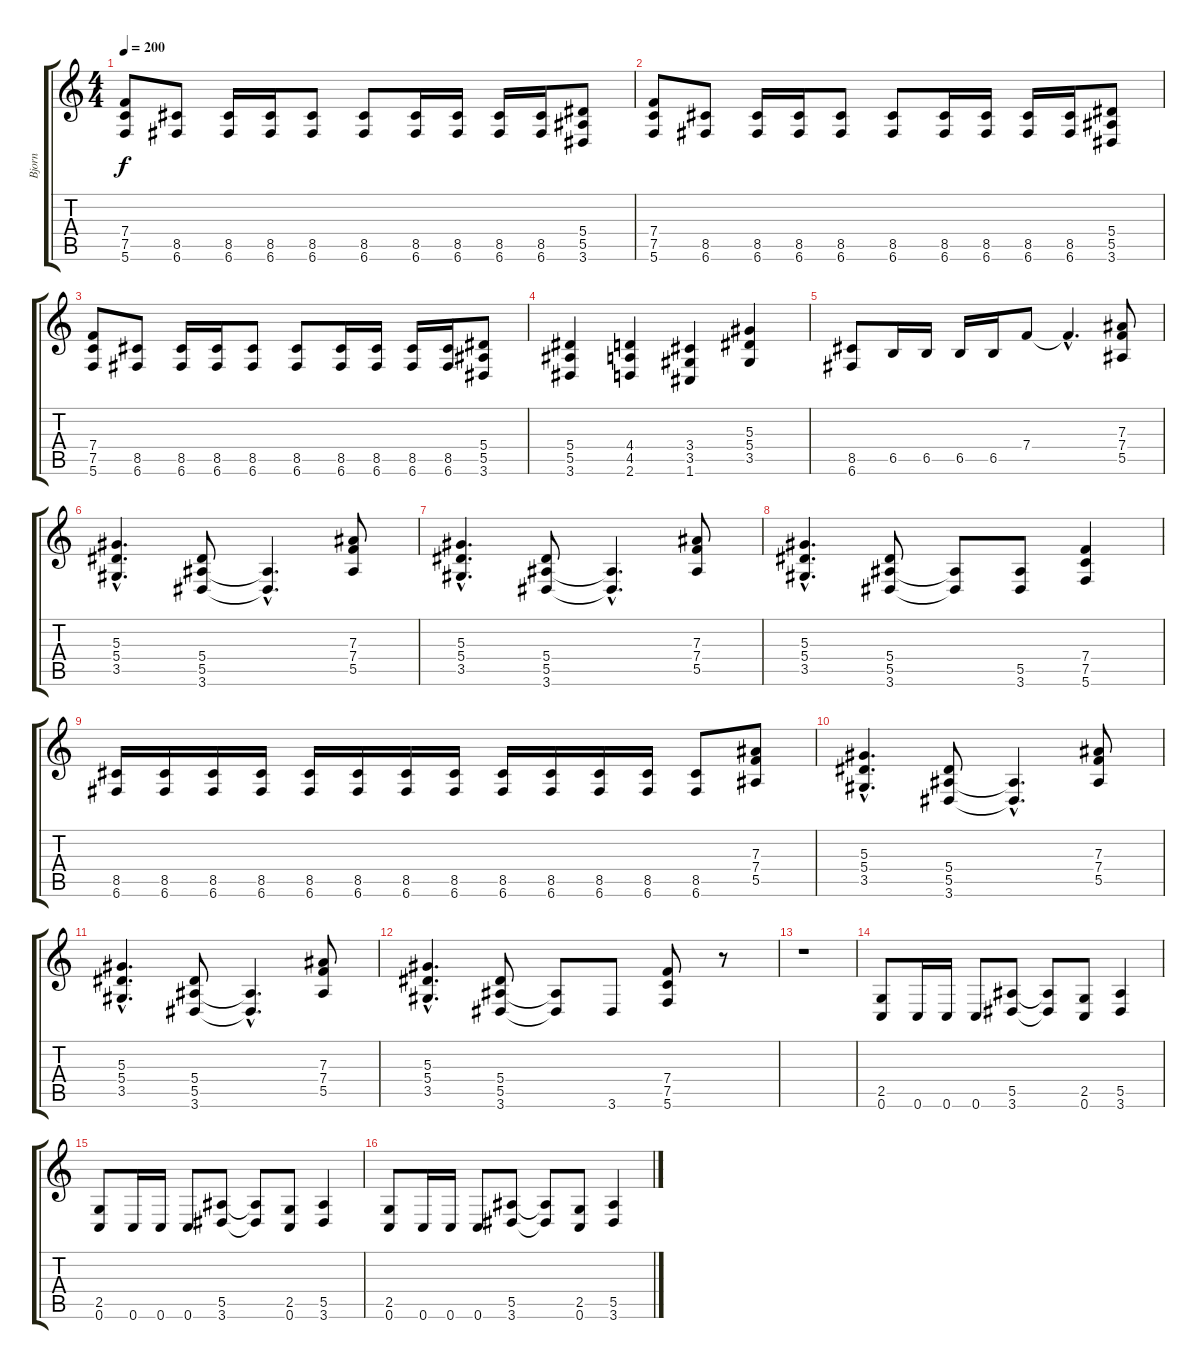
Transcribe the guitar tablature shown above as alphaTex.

\track ("Bjorn" "Bjorn") {instrument distortionguitar}
\staff {score tabs}
\tuning (C4 G3 Eb3 Bb2 F2 C2) {hide}
\ts (4 4)
\tempo 200
\clef g2
\ks c
(7.4 7.5 5.6).8{dy f} (8.5 6.6).8 (8.5 6.6).16 (8.5 6.6).16 (8.5 6.6).8 (8.5 6.6).8 (8.5 6.6).16 (8.5 6.6).16 (8.5 6.6).16 (8.5 6.6).16 (5.4 5.5 3.6).8 |
(7.4 7.5 5.6).8 (8.5 6.6).8 (8.5 6.6).16 (8.5 6.6).16 (8.5 6.6).8 (8.5 6.6).8 (8.5 6.6).16 (8.5 6.6).16 (8.5 6.6).16 (8.5 6.6).16 (5.4 5.5 3.6).8 |
(7.4 7.5 5.6).8 (8.5 6.6).8 (8.5 6.6).16 (8.5 6.6).16 (8.5 6.6).8 (8.5 6.6).8 (8.5 6.6).16 (8.5 6.6).16 (8.5 6.6).16 (8.5 6.6).16 (5.4 5.5 3.6).8 |
(5.4 5.5 3.6).4 (4.4 4.5 2.6).4 (3.4 3.5 1.6).4 (5.3 5.4 3.5).4 |
(8.5 6.6).8 6.5.16 6.5.16 6.5.16 6.5.16 7.4.8 7.4{hac t}.4{d} (7.3 7.4 5.5).8 |
(5.3{hac} 5.4{hac} 3.5{hac}).4{d} (5.4 5.5 3.6).8 (5.5{hac t} 3.6{hac t}).4{d} (7.3 7.4 5.5).8 |
(5.3{hac} 5.4{hac} 3.5{hac}).4{d} (5.4 5.5 3.6).8 (5.5{hac t} 3.6{hac t}).4{d} (7.3 7.4 5.5).8 |
(5.3{hac} 5.4{hac} 3.5{hac}).4{d} (5.4 5.5 3.6).8 (5.5{t} 3.6{t}).8 (5.5 3.6).8 (7.4 7.5 5.6).4 |
(8.5 6.6).16 (8.5 6.6).16 (8.5 6.6).16 (8.5 6.6).16 (8.5 6.6).16 (8.5 6.6).16 (8.5 6.6).16 (8.5 6.6).16 (8.5 6.6).16 (8.5 6.6).16 (8.5 6.6).16 (8.5 6.6).16 (8.5 6.6).8 (7.3 7.4 5.5).8 |
(5.3{hac} 5.4{hac} 3.5{hac}).4{d} (5.4 5.5 3.6).8 (5.5{hac t} 3.6{hac t}).4{d} (7.3 7.4 5.5).8 |
(5.3{hac} 5.4{hac} 3.5{hac}).4{d} (5.4 5.5 3.6).8 (5.5{hac t} 3.6{hac t}).4{d} (7.3 7.4 5.5).8 |
(5.3{hac} 5.4{hac} 3.5{hac}).4{d} (5.4 5.5 3.6).8 (5.5{t} 3.6{t}).8 3.6.8 (7.4 7.5 5.6).8 r.8 |
r.1 |
(2.5 0.6).8 0.6.16 0.6.16 0.6.8 (5.5 3.6).8 (5.5{t} 3.6{t}).8 (2.5 0.6).8 (5.5 3.6).4 |
(2.5 0.6).8 0.6.16 0.6.16 0.6.8 (5.5 3.6).8 (5.5{t} 3.6{t}).8 (2.5 0.6).8 (5.5 3.6).4 |
(2.5 0.6).8 0.6.16 0.6.16 0.6.8 (5.5 3.6).8 (5.5{t} 3.6{t}).8 (2.5 0.6).8 (5.5 3.6).4
